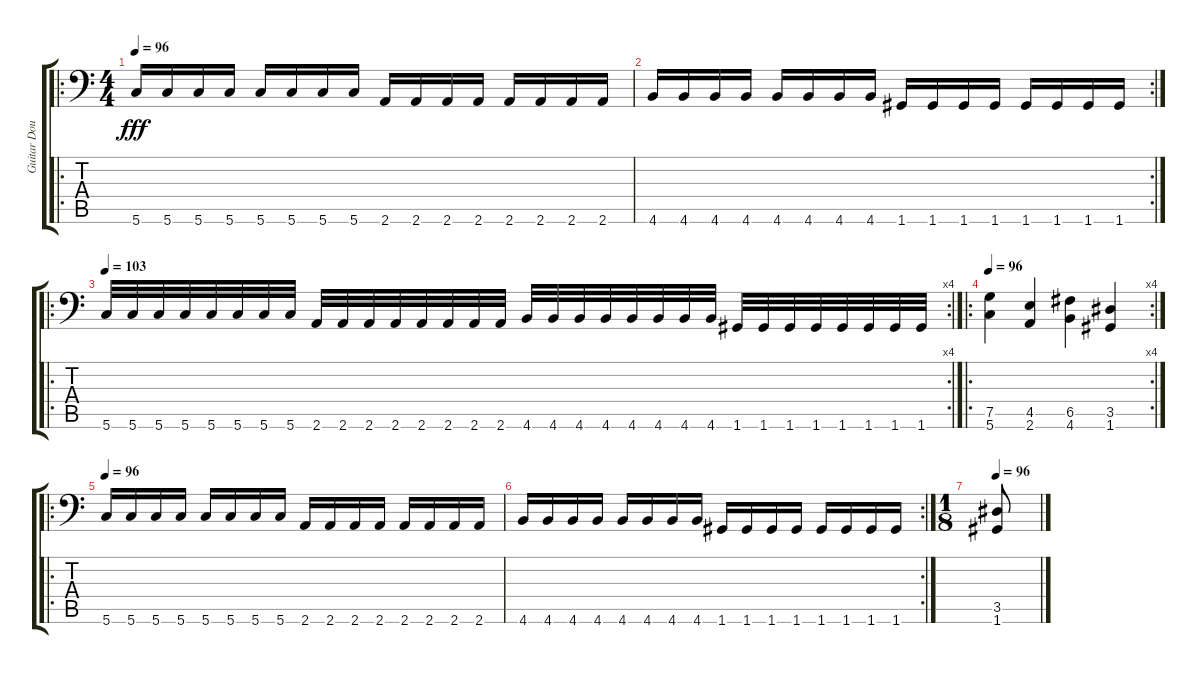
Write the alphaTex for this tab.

\track ("Guitar Double" "Guitar Dou") {instrument distortionguitar}
\staff {score tabs}
\tuning (G3 D3 Bb2 F2 C2 G1) {hide}
\ro
\ts (4 4)
\tempo 96
\clef f4
\ks c
5.6.16{dy fff} 5.6.16 5.6.16 5.6.16 5.6.16 5.6.16 5.6.16 5.6.16 2.6.16 2.6.16 2.6.16 2.6.16 2.6.16 2.6.16 2.6.16 2.6.16 |
\rc 2
4.6.16 4.6.16 4.6.16 4.6.16 4.6.16 4.6.16 4.6.16 4.6.16 1.6.16 1.6.16 1.6.16 1.6.16 1.6.16 1.6.16 1.6.16 1.6.16 |
\ro
\rc 4
\tempo 103
5.6.32 5.6.32 5.6.32 5.6.32 5.6.32 5.6.32 5.6.32 5.6.32 2.6.32 2.6.32 2.6.32 2.6.32 2.6.32 2.6.32 2.6.32 2.6.32 4.6.32 4.6.32 4.6.32 4.6.32 4.6.32 4.6.32 4.6.32 4.6.32 1.6.32 1.6.32 1.6.32 1.6.32 1.6.32 1.6.32 1.6.32 1.6.32 |
\ro
\rc 4
\tempo 96
(7.5 5.6).4 (4.5 2.6).4 (6.5 4.6).4 (3.5 1.6).4 |
\ro
\tempo 96
5.6.16 5.6.16 5.6.16 5.6.16 5.6.16 5.6.16 5.6.16 5.6.16 2.6.16 2.6.16 2.6.16 2.6.16 2.6.16 2.6.16 2.6.16 2.6.16 |
\rc 2
4.6.16 4.6.16 4.6.16 4.6.16 4.6.16 4.6.16 4.6.16 4.6.16 1.6.16 1.6.16 1.6.16 1.6.16 1.6.16 1.6.16 1.6.16 1.6.16 |
\ts (1 8)
\tempo 96
(3.5 1.6).8
